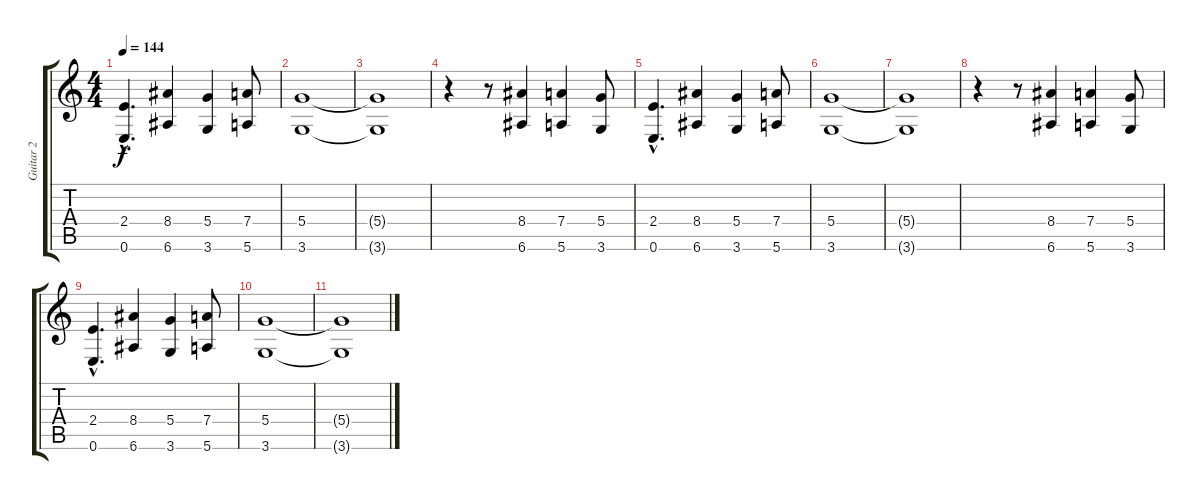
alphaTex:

\track ("Guitar 2" "Guitar 2") {instrument distortionguitar}
\staff {score tabs}
\tuning (E4 B3 G3 D3 A2 E2) {hide}
\ts (4 4)
\tempo 144
\clef g2
\ks c
(2.4{hac} 0.6{hac}).4{d dy f} (8.4 6.6).4 (5.4 3.6).4 (7.4 5.6).8 |
(5.4 3.6).1 |
(5.4{t} 3.6{t}).1 |
r.4 r.8 (8.4 6.6).4 (7.4 5.6).4 (5.4 3.6).8 |
(2.4{hac} 0.6{hac}).4{d} (8.4 6.6).4 (5.4 3.6).4 (7.4 5.6).8 |
(5.4 3.6).1 |
(5.4{t} 3.6{t}).1 |
r.4 r.8 (8.4 6.6).4 (7.4 5.6).4 (5.4 3.6).8 |
(2.4{hac} 0.6{hac}).4{d} (8.4 6.6).4 (5.4 3.6).4 (7.4 5.6).8 |
(5.4 3.6).1 |
(5.4{t} 3.6{t}).1
